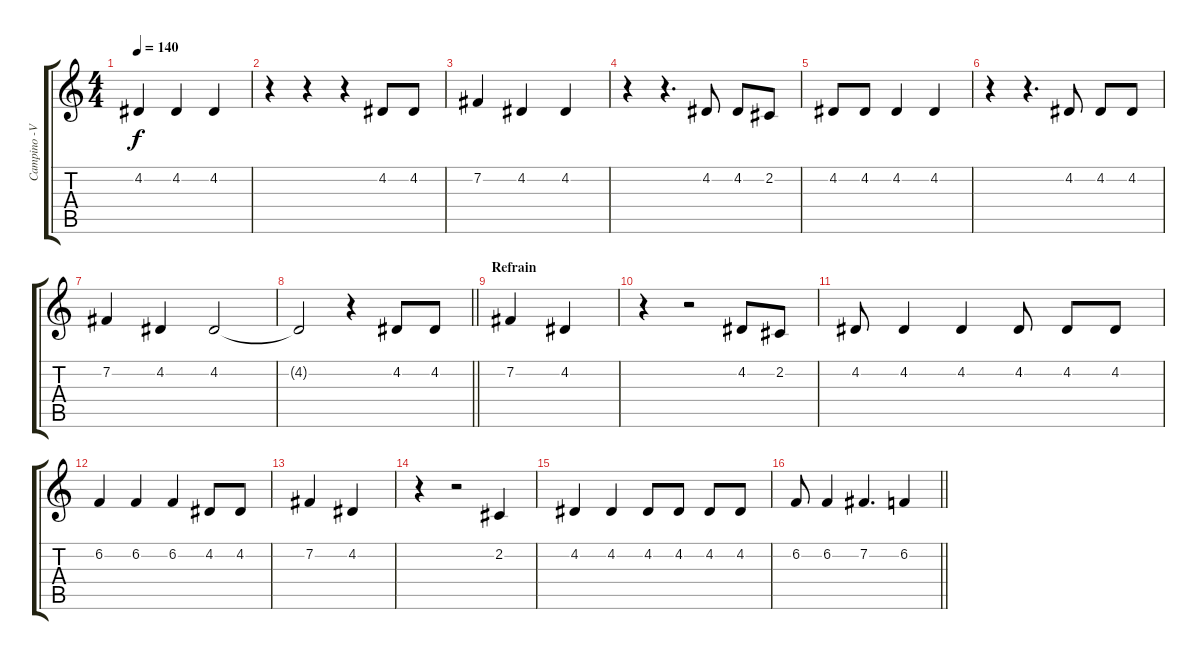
\track ("Campino -Voice" "Campino -V") {instrument lead1square}
\staff {score tabs}
\tuning (E4 B3 G3 D3 A2 E2) {hide}
\ts (4 4)
\tempo 140
\clef g2
\ks c
4.2.4{dy f} 4.2.4 4.2.4 |
r.4 r.4 r.4 4.2.8 4.2.8 |
7.2.4 4.2.4 4.2.4 |
r.4 r.4{d} 4.2.8 4.2.8 2.2.8 |
4.2.8 4.2.8 4.2.4 4.2.4 |
r.4 r.4{d} 4.2.8 4.2.8 4.2.8 |
7.2.4 4.2.4 4.2.2 |
\barLineRight lightlight
4.2{t}.2 r.4 4.2.8 4.2.8 |
\section ("" "Refrain")
7.2.4 4.2.4 |
r.4 r.2 4.2.8 2.2.8 |
4.2.8 4.2.4 4.2.4 4.2.8 4.2.8 4.2.8 |
6.2.4 6.2.4 6.2.4 4.2.8 4.2.8 |
7.2.4 4.2.4 |
r.4 r.2 2.2.4 |
4.2.4 4.2.4 4.2.8 4.2.8 4.2.8 4.2.8 |
\barLineRight lightlight
6.2.8 6.2.4 7.2.4{d} 6.2.4
